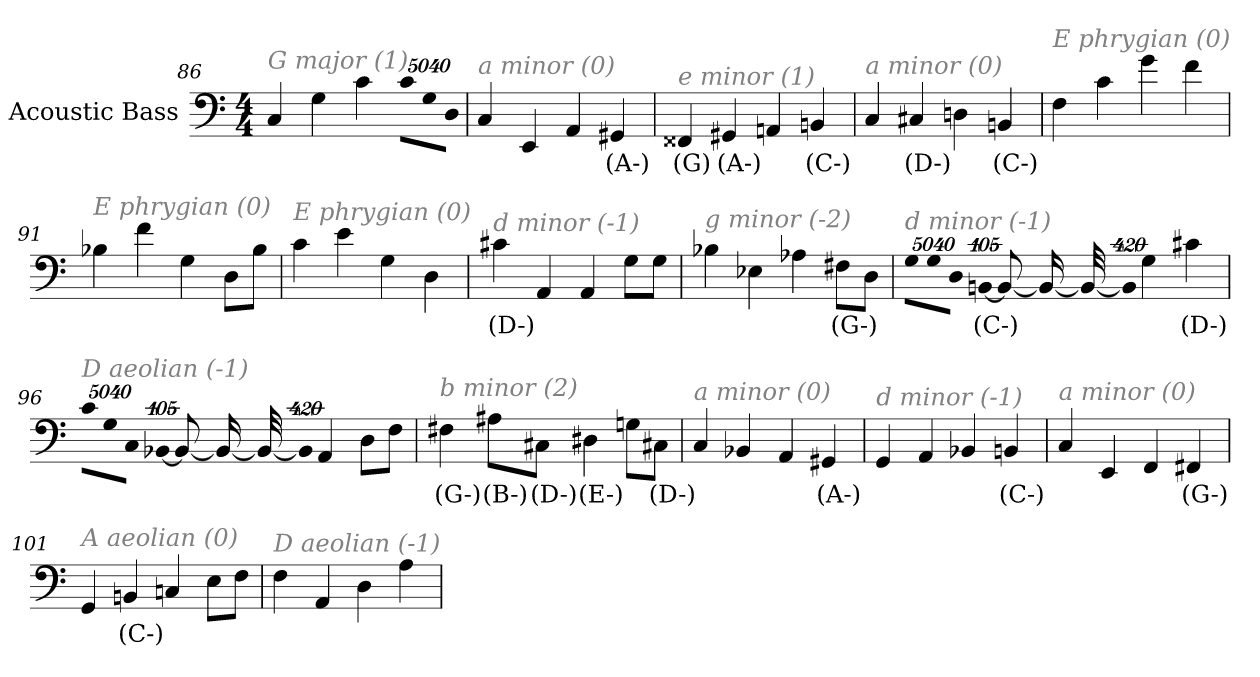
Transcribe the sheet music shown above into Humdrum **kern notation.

**kern	**text
*part1	*part1
*staff1	*staff1
*I"Acoustic Bass	*
*clefF4	*
*ITrd7c12	*
*k[]	*
*C:	*
*M4/4	*
=86	=86
!LO:TX:i:color=#808080:t=G major (1)	!
4CC	.
4GG	.
4C	.
!LO:N:vis=8	!
40320%3347CL	.
!LO:N:vis=8	!
40320%3347GG	.
!LO:N:vis=8	!
40320%3347DDJ	.
=87	=87
!LO:TX:i:color=#808080:t=a minor (0)	!
4CC	.
4EEE	.
4AAA	.
4GGG#Xi	(A-)
=88	=88
!LO:TX:i:color=#808080:t=e minor (1)	!
4FFF##Xj	(G)
4GGG#Xi	(A-)
4AAAn	.
4BBBni	(C-)
=89	=89
!LO:TX:i:color=#808080:t=a minor (0)	!
4CC	.
4CC#Xi	(D-)
4DDn	.
4BBBni	(C-)
=90	=90
!LO:TX:i:color=#808080:t=E phrygian (0)	!
4FF	.
4C	.
4G	.
4F	.
=91	=91
!LO:TX:i:color=#808080:t=E phrygian (0)	!
4BB-X	.
4F	.
4GG	.
8DDL	.
8BB-J	.
=92	=92
!LO:TX:i:color=#808080:t=E phrygian (0)	!
4C	.
4E	.
4GG	.
4DD	.
=93	=93
!LO:TX:i:color=#808080:t=d minor (-1)	!
4C#Xi	(D-)
4AAA	.
4AAA	.
8GGL	.
8GGJ	.
=94	=94
!LO:TX:i:color=#808080:t=g minor (-2)	!
4BB-X	.
4EE-X	.
4AA-X	.
8FF#XiL	(G-)
8DDJ	.
=95	=95
!LO:TX:i:color=#808080:t=d minor (-1)	!
!LO:N:vis=8	!
40320%3347GGL	.
!LO:N:vis=8	!
40320%3347GG	.
!LO:N:vis=8	!
40320%3347DDJ	.
!LO:N:vis=1024	!
[13440%13BBBni	(C-)
8BBBi_	.
16BBBi_	.
32BBBi_	.
!LO:N:vis=1024%31	!
13440%407BBBi]	.
4GG	.
4C#Xi	(D-)
=96	=96
!LO:TX:i:color=#808080:t=D aeolian (-1)	!
!LO:N:vis=8	!
40320%3347CL	.
!LO:N:vis=8	!
40320%3347GG	.
!LO:N:vis=8	!
40320%3347CCJ	.
!LO:N:vis=1024	!
[13440%13BBB-X	.
8BBB-_	.
16BBB-_	.
32BBB-_	.
!LO:N:vis=1024%31	!
13440%407BBB-]	.
4AAA	.
8DDL	.
8FFJ	.
=97	=97
!LO:TX:i:color=#808080:t=b minor (2)	!
4FF#Xi	(G-)
8AA#XiL	(B-)
8CC#XiJ	(D-)
4DD#Xi	(E-)
8GGnL	.
8CC#XiJ	(D-)
=98	=98
!LO:TX:i:color=#808080:t=a minor (0)	!
4CC	.
4BBB-X	.
4AAA	.
4GGG#Xi	(A-)
=99	=99
!LO:TX:i:color=#808080:t=d minor (-1)	!
4GGG	.
4AAA	.
4BBB-X	.
4BBBni	(C-)
=100	=100
!LO:TX:i:color=#808080:t=a minor (0)	!
4CC	.
4EEE	.
4FFF	.
4FFF#Xi	(G-)
=101	=101
!LO:TX:i:color=#808080:t=A aeolian (0)	!
4GGG	.
4BBBni	(C-)
4CCn	.
8EEL	.
8FFJ	.
=102	=102
!LO:TX:i:color=#808080:t=D aeolian (-1)	!
4FF	.
4AAA	.
4DD	.
4AA	.
=	=
*-	*-
